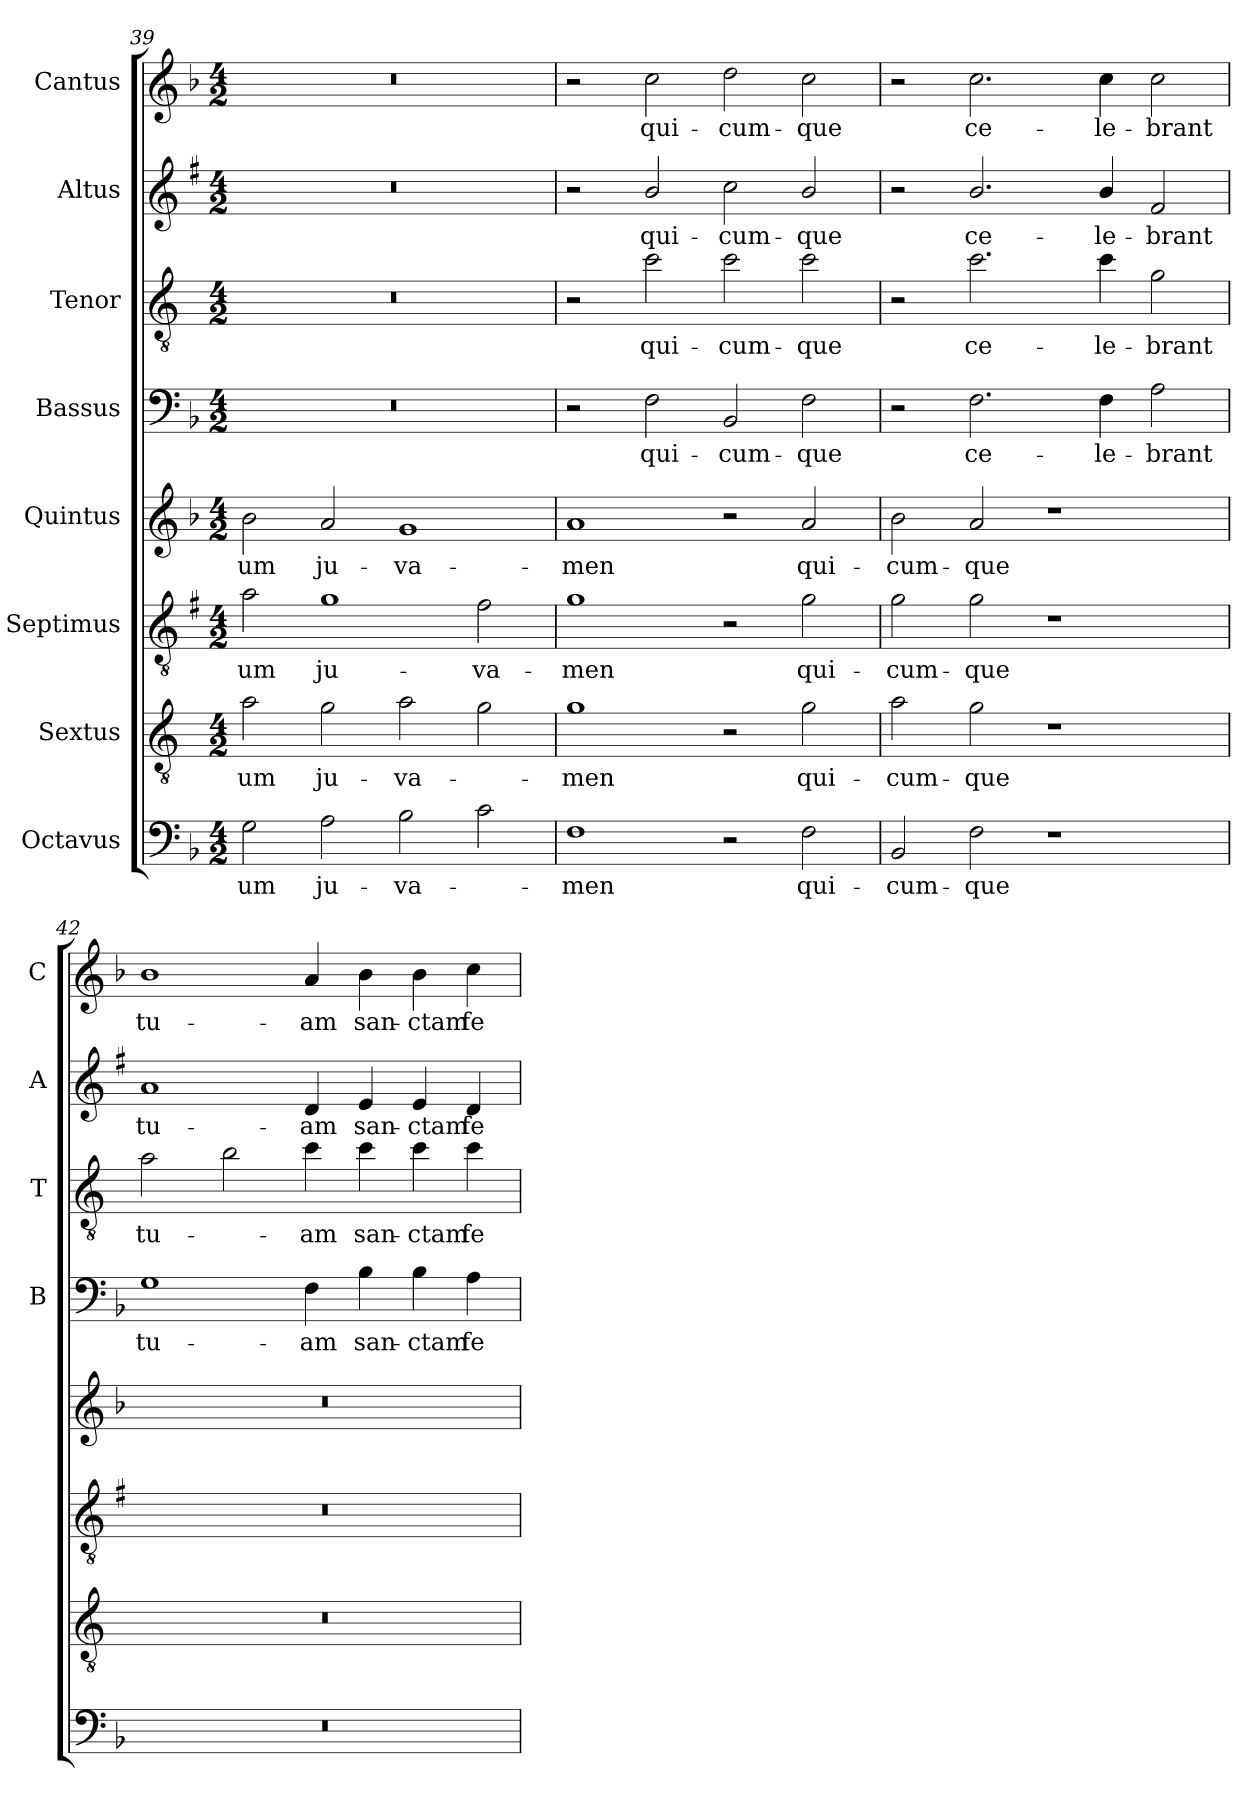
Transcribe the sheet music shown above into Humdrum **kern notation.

**kern	**text	**kern	**text	**kern	**text	**kern	**text	**kern	**text	**kern	**text	**kern	**text	**kern	**text
*part8	*part8	*part7	*part7	*part6	*part6	*part5	*part5	*part4	*part4	*part3	*part3	*part2	*part2	*part1	*part1
*staff8	*staff8	*staff7	*staff7	*staff6	*staff6	*staff5	*staff5	*staff4	*staff4	*staff3	*staff3	*staff2	*staff2	*staff1	*staff1
*I"Octavus	*	*I"Sextus	*	*I"Septimus	*	*I"Quintus	*	*I"Bassus	*	*I"Tenor	*	*I"Altus	*	*I"Cantus	*
*	*	*	*	*	*	*	*	*I'B	*	*I'T	*	*I'A	*	*I'C	*
*clefF4	*	*clefGv2	*	*clefGv2	*	*clefG2	*	*clefF4	*	*clefGv2	*	*clefG2	*	*clefG2	*
*	*	*ITrd4c7	*	*ITrd1c2	*	*	*	*	*	*ITrd4c7	*	*ITrd1c2	*	*	*
*k[b-]	*	*k[b-]	*	*k[b-]	*	*k[b-]	*	*k[b-]	*	*k[b-]	*	*k[b-]	*	*k[b-]	*
*F:	*	*F:	*	*F:	*	*F:	*	*F:	*	*F:	*	*F:	*	*F:	*
*M4/2	*	*M4/2	*	*M4/2	*	*M4/2	*	*M4/2	*	*M4/2	*	*M4/2	*	*M4/2	*
=39	=39	=39	=39	=39	=39	=39	=39	=39	=39	=39	=39	=39	=39	=39	=39
!	!LO:LY:b	!	!LO:LY:b	!	!LO:LY:b	!	!LO:LY:b	!	!	!	!	!	!	!	!
2G\	-um	2d\	-um	2g\	-um	2b-\	-um	0r	.	0r	.	0r	.	0r	.
!	!LO:LY:b	!	!LO:LY:b	!	!LO:LY:b	!	!LO:LY:b	!	!	!	!	!	!	!	!
2A\	ju-	2c\	ju-	1f	ju-	2a/	ju-	.	.	.	.	.	.	.	.
!	!LO:LY:b	!	!LO:LY:b	!	!	!	!LO:LY:b	!	!	!	!	!	!	!	!
2B-\	-va-	2d\	-va-	.	.	1g	-va-	.	.	.	.	.	.	.	.
!	!	!	!	!	!LO:LY:b	!	!	!	!	!	!	!	!	!	!
2c\	.	2c\	.	2e\	-va-	.	.	.	.	.	.	.	.	.	.
!!LO:PB:g=z
=40	=40	=40	=40	=40	=40	=40	=40	=40	=40	=40	=40	=40	=40	=40	=40
!	!LO:LY:b	!	!LO:LY:b	!	!LO:LY:b	!	!LO:LY:b	!	!	!	!	!	!	!	!
1F	-men	1c	-men	1f	-men	1a	-men	2r	.	2r	.	2r	.	2r	.
!	!	!	!	!	!	!	!	!	!LO:LY:b	!	!LO:LY:b	!	!LO:LY:b	!	!LO:LY:b
.	.	.	.	.	.	.	.	2F\	qui-	2f\	qui-	2a/	qui-	2cc\	qui-
!	!	!	!	!	!	!	!	!	!LO:LY:b	!	!LO:LY:b	!	!LO:LY:b	!	!LO:LY:b
2r	.	2r	.	2r	.	2r	.	2BB-/	-cum-	2f\	-cum-	2b-\	-cum-	2dd\	-cum-
!	!LO:LY:b	!	!LO:LY:b	!	!LO:LY:b	!	!LO:LY:b	!	!LO:LY:b	!	!LO:LY:b	!	!LO:LY:b	!	!LO:LY:b
2F\	qui-	2c\	qui-	2f\	qui-	2a/	qui-	2F\	-que	2f\	-que	2a/	-que	2cc\	-que
=41	=41	=41	=41	=41	=41	=41	=41	=41	=41	=41	=41	=41	=41	=41	=41
!	!LO:LY:b	!	!LO:LY:b	!	!LO:LY:b	!	!LO:LY:b	!	!	!	!	!	!	!	!
2BB-/	-cum-	2d\	-cum-	2f\	-cum-	2b-\	-cum-	2r	.	2r	.	2r	.	2r	.
!	!LO:LY:b	!	!LO:LY:b	!	!LO:LY:b	!	!LO:LY:b	!	!LO:LY:b	!	!LO:LY:b	!	!LO:LY:b	!	!LO:LY:b
2F\	-que	2c\	-que	2f\	-que	2a/	-que	2.F\	ce-	2.f\	ce-	2.a/	ce-	2.cc\	ce-
1r	.	1r	.	1r	.	1r	.	.	.	.	.	.	.	.	.
!	!	!	!	!	!	!	!	!	!LO:LY:b	!	!LO:LY:b	!	!LO:LY:b	!	!LO:LY:b
.	.	.	.	.	.	.	.	4F\	-le-	4f\	-le-	4a/	-le-	4cc\	-le-
!	!	!	!	!	!	!	!	!	!LO:LY:b	!	!LO:LY:b	!	!LO:LY:b	!	!LO:LY:b
.	.	.	.	.	.	.	.	2A\	-brant	2c\	-brant	2e/	-brant	2cc\	-brant
=42	=42	=42	=42	=42	=42	=42	=42	=42	=42	=42	=42	=42	=42	=42	=42
!	!	!	!	!	!	!	!	!	!LO:LY:b	!	!LO:LY:b	!	!LO:LY:b	!	!LO:LY:b
0r	.	0r	.	0r	.	0r	.	1G	tu-	2d\	tu-	1g	tu-	1b-	tu-
.	.	.	.	.	.	.	.	.	.	2e\	.	.	.	.	.
!	!	!	!	!	!	!	!	!	!LO:LY:b	!	!LO:LY:b	!	!LO:LY:b	!	!LO:LY:b
.	.	.	.	.	.	.	.	4F\	-am	4f\	-am	4c/	-am	4a/	-am
!	!	!	!	!	!	!	!	!	!LO:LY:b	!	!LO:LY:b	!	!LO:LY:b	!	!LO:LY:b
.	.	.	.	.	.	.	.	4B-\	san-	4f\	san-	4d/	san-	4b-\	san-
!	!	!	!	!	!	!	!	!	!LO:LY:b	!	!LO:LY:b	!	!LO:LY:b	!	!LO:LY:b
.	.	.	.	.	.	.	.	4B-\	-ctam	4f\	-ctam	4d/	-ctam	4b-\	-ctam
!	!	!	!	!	!	!	!	!	!LO:LY:b	!	!LO:LY:b	!	!LO:LY:b	!	!LO:LY:b
.	.	.	.	.	.	.	.	4A\	fe-	4f\	fe-	4c/	fe-	4cc\	fe-
=	=	=	=	=	=	=	=	=	=	=	=	=	=	=	=
*-	*-	*-	*-	*-	*-	*-	*-	*-	*-	*-	*-	*-	*-	*-	*-
